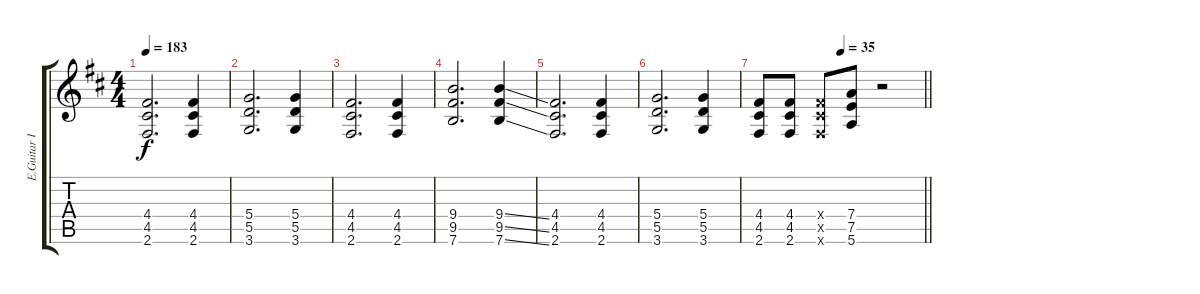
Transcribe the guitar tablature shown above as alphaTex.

\track ("" "E.Guitar I") {instrument distortionguitar}
\staff {score tabs}
\tuning (E4 B3 G3 D3 A2 E2) {hide}
\ts (4 4)
\tempo 183
\clef g2
\ks d
(4.4 4.5 2.6).2{d dy f} (4.4 4.5 2.6).4 |
(5.4 5.5 3.6).2{d} (5.4 5.5 3.6).4 |
(4.4 4.5 2.6).2{d} (4.4 4.5 2.6).4 |
(9.4 9.5 7.6).2{d} (9.4{ss} 9.5{ss} 7.6{ss}).4 |
(4.4 4.5 2.6).2{d} (4.4 4.5 2.6).4 |
(5.4 5.5 3.6).2{d} (5.4 5.5 3.6).4 |
\tempo (35 0.5)
\barLineRight lightlight
(4.4 4.5 2.6).8 (4.4 4.5 2.6).8 (4.4{x} 4.5{x} 2.6{x}).8 (7.4 7.5 5.6).8 r.2
